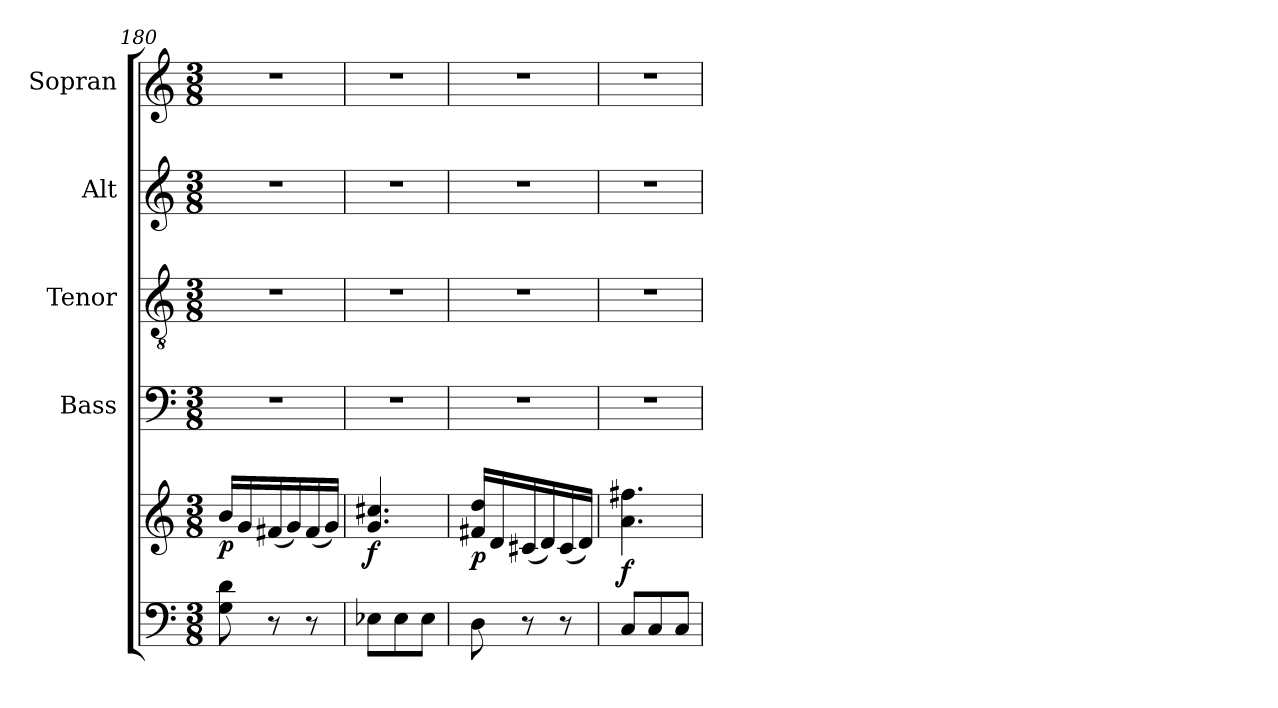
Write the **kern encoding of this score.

**kern	**kern	**dynam	**kern	**kern	**kern	**kern
*part5	*part5	*part5	*part4	*part3	*part2	*part1
*staff6	*staff5	*staff5/6	*staff4	*staff3	*staff2	*staff1
*	*	*	*I"Bass	*I"Tenor	*I"Alt	*I"Sopran
*	*	*	*I'B.	*I'T.	*I'A.	*I'S.
!!LO:PB:g=z
*clefF4	*clefG2	*	*clefF4	*clefGv2	*clefG2	*clefG2
*k[]	*k[]	*	*k[]	*k[]	*k[]	*k[]
*C:	*C:	*	*C:	*C:	*C:	*C:
*M3/8	*M3/8	*	*M3/8	*M3/8	*M3/8	*M3/8
=180	=180	=180	=180	=180	=180	=180
!	!	!LO:DY:b	!	!	!	!
8G\ 8d\	16b/LL	p	4.r	4.r	4.r	4.r
.	16g/	.	.	.	.	.
8r	(<16f#X/	.	.	.	.	.
.	16g/)	.	.	.	.	.
8r	(<16f#/	.	.	.	.	.
.	16g/JJ)	.	.	.	.	.
=181	=181	=181	=181	=181	=181	=181
!	!	!LO:DY:b	!	!	!	!
8E-X\L	4.g/ 4.cc#X/	f	4.r	4.r	4.r	4.r
8E-\	.	.	.	.	.	.
8E-\J	.	.	.	.	.	.
=182	=182	=182	=182	=182	=182	=182
!	!	!LO:DY:b	!	!	!	!
8D\	16f#X/ 16dd/LL	p	4.r	4.r	4.r	4.r
.	16d/	.	.	.	.	.
8r	(<16c#X/	.	.	.	.	.
.	16d/)	.	.	.	.	.
8r	(<16c#/	.	.	.	.	.
.	16d/JJ)	.	.	.	.	.
=183	=183	=183	=183	=183	=183	=183
!	!	!LO:DY:b	!	!	!	!
8C/L	4.a\ 4.ff#X\	f	4.r	4.r	4.r	4.r
8C/	.	.	.	.	.	.
8C/J	.	.	.	.	.	.
=	=	=	=	=	=	=
*-	*-	*-	*-	*-	*-	*-
